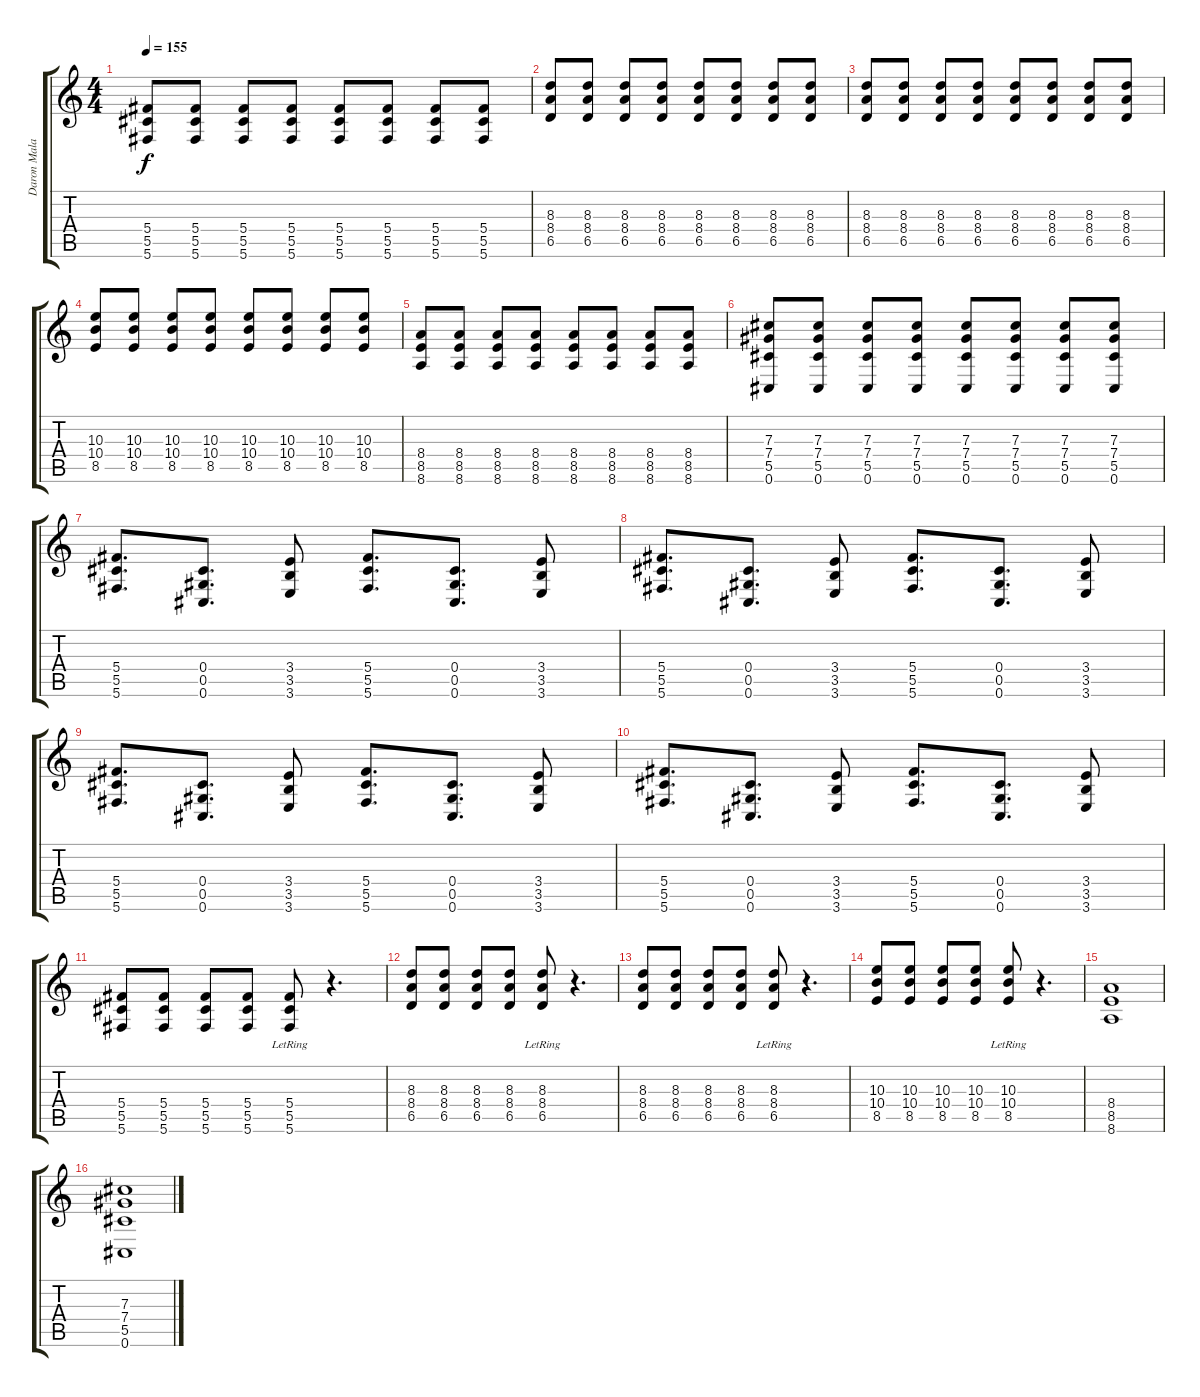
\track ("Daron Malakian Distortion Guitar" "Daron Mala") {instrument distortionguitar}
\staff {score tabs}
\tuning (Eb4 Bb3 Gb3 Db3 Ab2 Db2) {hide}
\ts (4 4)
\tempo 155
\clef g2
\ks c
(5.4 5.5 5.6).8{dy f volume 16} (5.4 5.5 5.6).8 (5.4 5.5 5.6).8 (5.4 5.5 5.6).8 (5.4 5.5 5.6).8 (5.4 5.5 5.6).8 (5.4 5.5 5.6).8 (5.4 5.5 5.6).8 |
(8.3 8.4 6.5).8 (8.3 8.4 6.5).8 (8.3 8.4 6.5).8 (8.3 8.4 6.5).8 (8.3 8.4 6.5).8 (8.3 8.4 6.5).8 (8.3 8.4 6.5).8 (8.3 8.4 6.5).8 |
(8.3 8.4 6.5).8 (8.3 8.4 6.5).8 (8.3 8.4 6.5).8 (8.3 8.4 6.5).8 (8.3 8.4 6.5).8 (8.3 8.4 6.5).8 (8.3 8.4 6.5).8 (8.3 8.4 6.5).8 |
(10.3 10.4 8.5).8 (10.3 10.4 8.5).8 (10.3 10.4 8.5).8 (10.3 10.4 8.5).8 (10.3 10.4 8.5).8 (10.3 10.4 8.5).8 (10.3 10.4 8.5).8 (10.3 10.4 8.5).8 |
(8.4 8.5 8.6).8 (8.4 8.5 8.6).8 (8.4 8.5 8.6).8 (8.4 8.5 8.6).8 (8.4 8.5 8.6).8 (8.4 8.5 8.6).8 (8.4 8.5 8.6).8 (8.4 8.5 8.6).8 |
(7.3 7.4 5.5 0.6).8 (7.3 7.4 5.5 0.6).8 (7.3 7.4 5.5 0.6).8 (7.3 7.4 5.5 0.6).8 (7.3 7.4 5.5 0.6).8 (7.3 7.4 5.5 0.6).8 (7.3 7.4 5.5 0.6).8 (7.3 7.4 5.5 0.6).8 |
(5.4 5.5 5.6).8{d} (0.4 0.5 0.6).8{d} (3.4 3.5 3.6).8 (5.4 5.5 5.6).8{d} (0.4 0.5 0.6).8{d} (3.4 3.5 3.6).8 |
(5.4 5.5 5.6).8{d} (0.4 0.5 0.6).8{d} (3.4 3.5 3.6).8 (5.4 5.5 5.6).8{d} (0.4 0.5 0.6).8{d} (3.4 3.5 3.6).8 |
(5.4 5.5 5.6).8{d} (0.4 0.5 0.6).8{d} (3.4 3.5 3.6).8 (5.4 5.5 5.6).8{d} (0.4 0.5 0.6).8{d} (3.4 3.5 3.6).8 |
(5.4 5.5 5.6).8{d} (0.4 0.5 0.6).8{d} (3.4 3.5 3.6).8 (5.4 5.5 5.6).8{d} (0.4 0.5 0.6).8{d} (3.4 3.5 3.6).8 |
(5.4 5.5 5.6).8 (5.4 5.5 5.6).8 (5.4 5.5 5.6).8 (5.4 5.5 5.6).8 (5.4{lr} 5.5{lr} 5.6{lr}).8 r.4{d} |
(8.3 8.4 6.5).8 (8.3 8.4 6.5).8 (8.3 8.4 6.5).8 (8.3 8.4 6.5).8 (8.3{lr} 8.4{lr} 6.5{lr}).8 r.4{d} |
(8.3 8.4 6.5).8 (8.3 8.4 6.5).8 (8.3 8.4 6.5).8 (8.3 8.4 6.5).8 (8.3{lr} 8.4{lr} 6.5{lr}).8 r.4{d} |
(10.3 10.4 8.5).8 (10.3 10.4 8.5).8 (10.3 10.4 8.5).8 (10.3 10.4 8.5).8 (10.3{lr} 10.4{lr} 8.5{lr}).8 r.4{d} |
(8.4 8.5 8.6).1 |
(7.3 7.4 5.5 0.6).1
